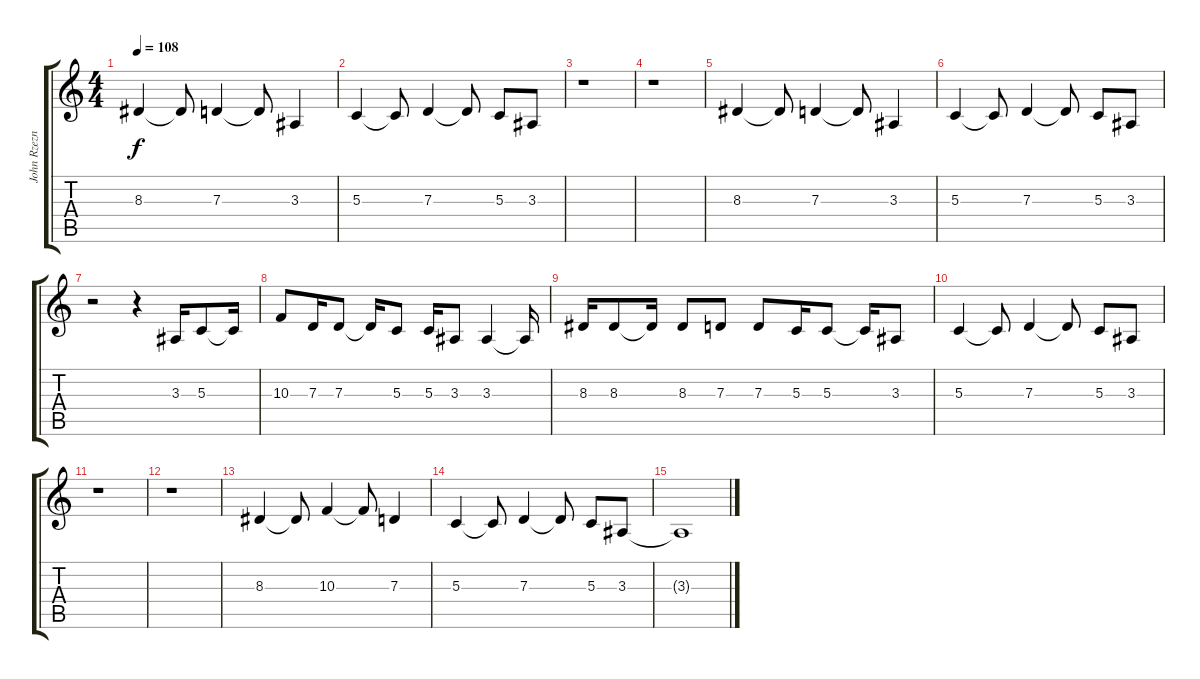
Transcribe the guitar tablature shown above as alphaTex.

\track ("John Rzeznik (Vocals)" "John Rzezn") {instrument lead2sawtooth}
\staff {score tabs}
\tuning (E4 B3 G3 D3 A2 E2) {hide}
\ts (4 4)
\tempo 108
\clef g2
\ks c
8.3.4{dy f} 8.3{t}.8 7.3.4 7.3{t}.8 3.3.4 |
5.3.4 5.3{t}.8 7.3.4 7.3{t}.8 5.3.8 3.3.8 |
r.1 |
r.1 |
8.3.4 8.3{t}.8 7.3.4 7.3{t}.8 3.3.4 |
5.3.4 5.3{t}.8 7.3.4 7.3{t}.8 5.3.8 3.3.8 |
r.2 r.4 3.3.16 5.3.8 5.3{t}.16 |
10.3.8 7.3.16 7.3.8 7.3{t}.16 5.3.8 5.3.16 3.3.8 3.3.4 3.3{t}.16 |
8.3.16 8.3.8 8.3{t}.16 8.3.8 7.3.8 7.3.8 5.3.16 5.3.8 5.3{t}.16 3.3.8 |
5.3.4 5.3{t}.8 7.3.4 7.3{t}.8 5.3.8 3.3.8 |
r.1 |
r.1 |
8.3.4 8.3{t}.8 10.3.4 10.3{t}.8 7.3.4 |
5.3.4 5.3{t}.8 7.3.4 7.3{t}.8 5.3.8 3.3.8 |
3.3{t}.1
